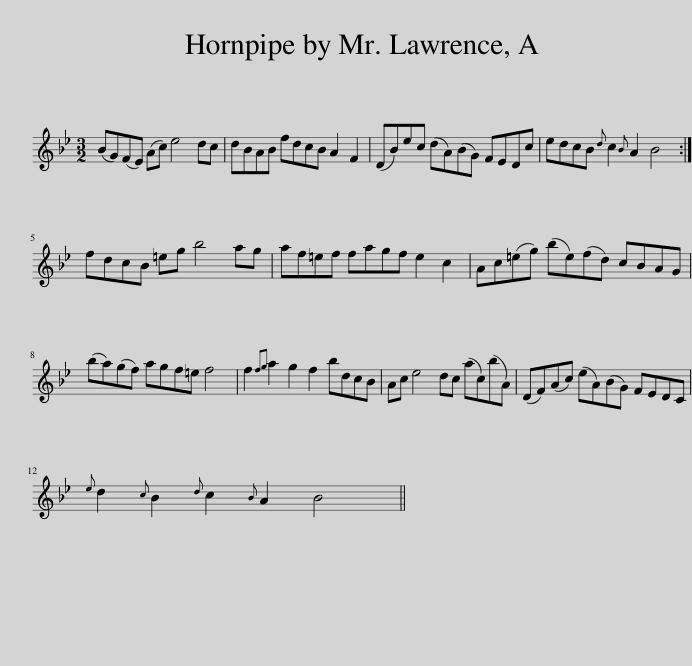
X:1
L:1/8
M:3/2
I:linebreak $
K:Bb
V:1 treble
V:1
 (BG)(FE) (Ac) e4 dc | dBAB fdcB A2 F2 | (DB)ec (dA)(BG) FEDc | edcB{d} c2{B} A2 B4 :|$ fdcB =eg b4 ag | %5
 af=ef fagf e2 c2 | Ac(=eg) (be)(fd) cBAG |$ (ba)(gf) agf=e f4 | f2{fg} a2 g2 f2 bdcB | Ac e4 dc (ac)(bA) | %10
 (DF)(Ac) (eA)(BG) FEDC |${e} d2{c} B2{d} c2{B} A2 B4 || %12
